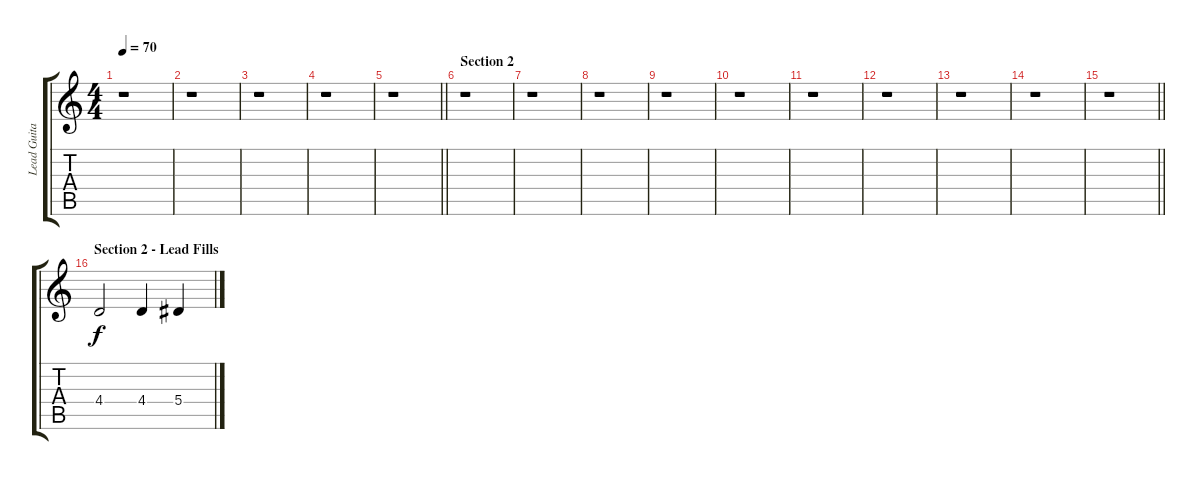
\track ("Lead Guitar (Distortion)" "Lead Guita") {instrument overdrivenguitar}
\staff {score tabs}
\tuning (C4 G3 Eb3 Bb2 F2 C2) {hide}
\ts (4 4)
\tempo 70
\clef g2
\ks c
r.1{dy f} |
r.1 |
r.1 |
r.1 |
\barLineRight lightlight
r.1 |
\section ("" "Section 2")
r.1 |
r.1 |
r.1 |
r.1 |
r.1 |
r.1 |
r.1 |
r.1 |
r.1 |
\barLineRight lightlight
r.1 |
\section ("" "Section 2 - Lead Fills")
4.4.2 4.4.4 5.4.4
